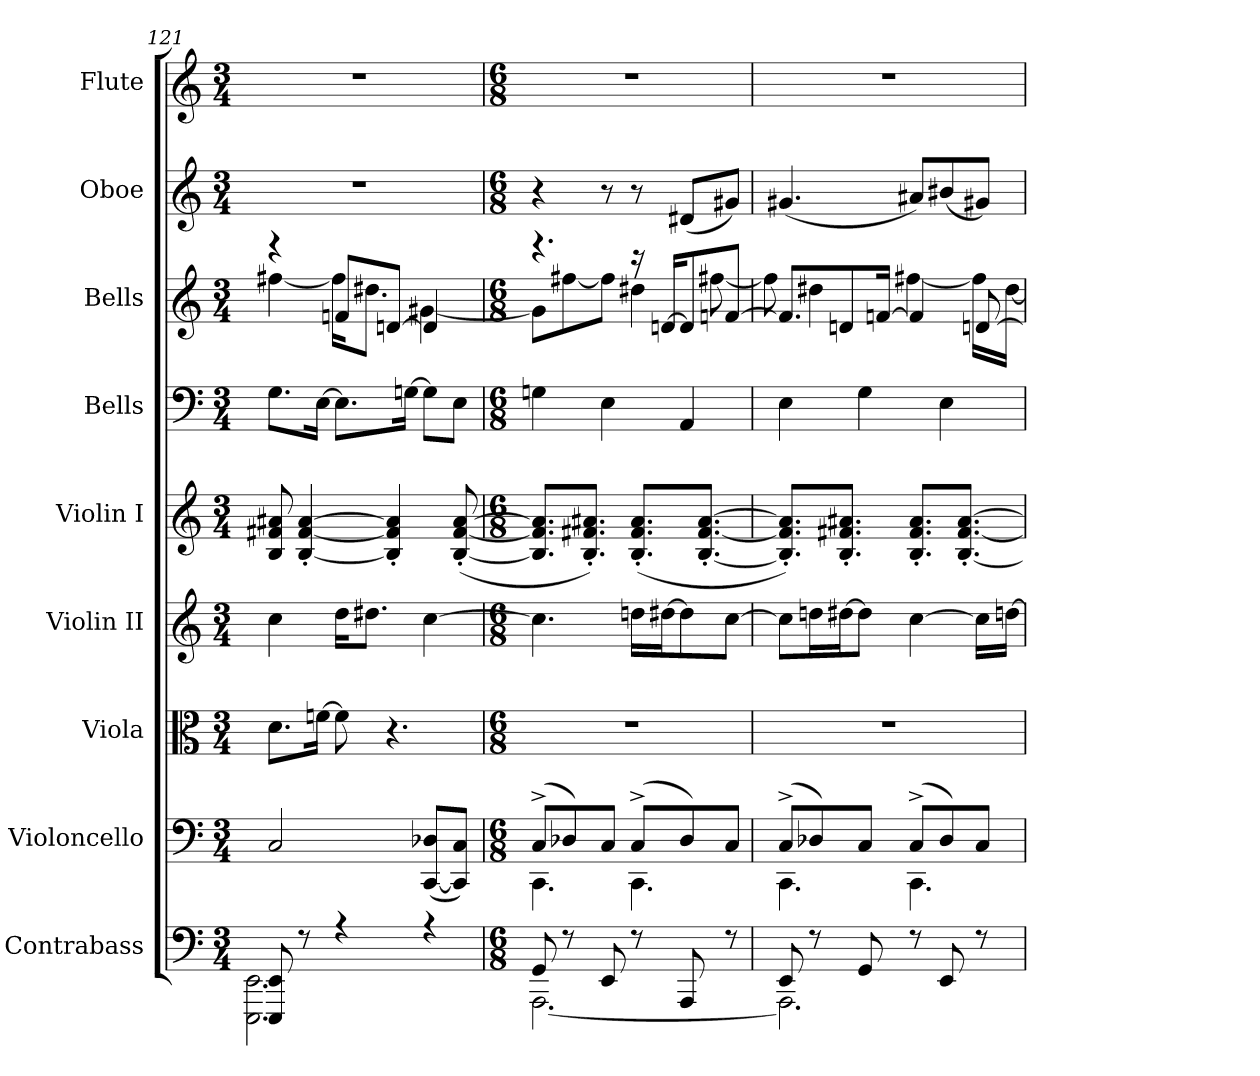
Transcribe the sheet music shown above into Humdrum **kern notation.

**kern	**kern	**kern	**kern	**kern	**kern	**kern	**kern	**kern
*part9	*part8	*part7	*part6	*part5	*part4	*part3	*part2	*part1
*staff9	*staff8	*staff7	*staff6	*staff5	*staff4	*staff3	*staff2	*staff1
*I"Contrabass	*I"Violoncello	*I"Viola	*I"Violin II	*I"Violin I	*I"Bells	*I"Bells	*I"Oboe	*I"Flute
*I'Cb.	*I'Vc.	*I'Vla.	*I'Vln. II	*I'Vln. I	*	*	*I'Ob.	*I'Fl.
*clefF4	*clefF4	*clefC3	*clefG2	*clefG2	*clefF4	*clefG2	*clefG2	*clefG2
*k[]	*k[]	*k[]	*k[]	*k[]	*k[]	*k[]	*k[]	*k[]
*C:	*C:	*C:	*C:	*C:	*C:	*C:	*C:	*C:
*M3/4	*M3/4	*M3/4	*M3/4	*M3/4	*M3/4	*M3/4	*M3/4	*M3/4
*MM121	*MM121	*MM121	*MM121	*MM121	*MM121	*MM121	*MM121	*MM121
=121	=121	=121	=121	=121	=121	=121	=121	=121
*^	*	*	*	*	*	*^	*	*
8EEE 8EE	2.EEE 2.EE	2C	8.dL	4cc	8B 8f#X 8a#X	8.GL	4r	[4ff#X	2.r	2.r
8r	.	.	.	.	[4B' [4f#' [4a#'	.	.	.	.	.
.	.	.	[16fnJk	.	.	[16EJk	.	.	.	.
4r	.	.	8f]	16ddKL	.	8.EL]	8fnL	16ff#KL]	.	.
.	.	.	.	8.dd#XJ	.	.	.	8.dd#XJ	.	.
.	.	.	4.r	.	4B]' 4f#]' 4a#]'	.	[8dnJ	.	.	.
.	.	.	.	.	.	[16GnJk	.	.	.	.
4r	.	([8CC 8D-XL	.	[4cc	.	8GL]	4d]	[4g#X	.	.
.	.	8CC] 8CJ)	.	.	([8B' [8f#' [8a#'	8EJ	.	.	.	.
=122	=122	=122	=122	=122	=122	=122	=122	=122	=122	=122
*M6/8	*	*M6/8	*M6/8	*M6/8	*M6/8	*M6/8	*M6/8	*	*M6/8	*M6/8
*	*	*^	*	*	*	*	*	*	*	*
8GG	[2.AAA	(8C^L	4.CC	2.r	4.cc]	8.B] 8.f#] 8.a#]L	4Gn	4.r	8g#L]	4r	2.r
8r	.	8D-X)	.	.	.	.	.	.	[8ff#X	.	.
.	.	.	.	.	.	8.B' 8.f#X' 8.a#X'J)	.	.	.	.	.
8EE	.	8CJ	.	.	.	.	4E	.	8ff#J]	8r	.
8r	.	(8C^L	4.CC	.	16ddnLL	(8.B' 8.f#' 8.a#'L	.	16r	4dd#X	8r	.
.	.	.	.	.	[16dd#XJ	.	.	[16dnKL	.	.	.
8AAA	.	8D-)	.	.	8dd#]	.	4AA	8d]	.	(8d#XL	.
.	.	.	.	.	.	[8.B' [8.f#' [8.a#'J	.	.	.	.	.
8r	.	8CJ	.	.	[8ccJ	.	.	[8fnJ	[8ff#X	8g#XJ)	.
=123	=123	=123	=123	=123	=123	=123	=123	=123	=123	=123	=123
8EE	2.AAA]	(8C^L	4.CC	2.r	8ccL]	8.B]' 8.f#]' 8.a#]'L)	4E	8.fL]	8ff#]	(4.g#X	2.r
8r	.	8D-X)	.	.	16ddnL	.	.	.	4dd#X	.	.
.	.	.	.	.	[16dd#XJ	8.B' 8.f#X' 8.a#X'J	.	8dn	.	.	.
8GG	.	8CJ	.	.	8dd#J]	.	4G	.	.	.	.
.	.	.	.	.	.	.	.	[16fnJk	.	.	.
8r	.	(8C^L	4.CC	.	[4cc	8.B' 8.f#' 8.a#'L	.	4f]	[4ff#X	8a#XL)	.
8EE	.	8D-)	.	.	.	.	4E	.	.	(8b#X	.
.	.	.	.	.	.	[8.B' [8.f#' [8.a#'J	.	.	.	.	.
8r	.	8CJ	.	.	16ccLL]	.	.	[8dn	16ff#LL]	8g#XJ)	.
.	.	.	.	.	[16ddnJJ	.	.	.	[16dd#JJ	.	.
*v	*v	*	*	*	*	*	*	*v	*v	*	*
*	*v	*v	*	*	*	*	*	*	*
=	=	=	=	=	=	=	=	=
*-	*-	*-	*-	*-	*-	*-	*-	*-
